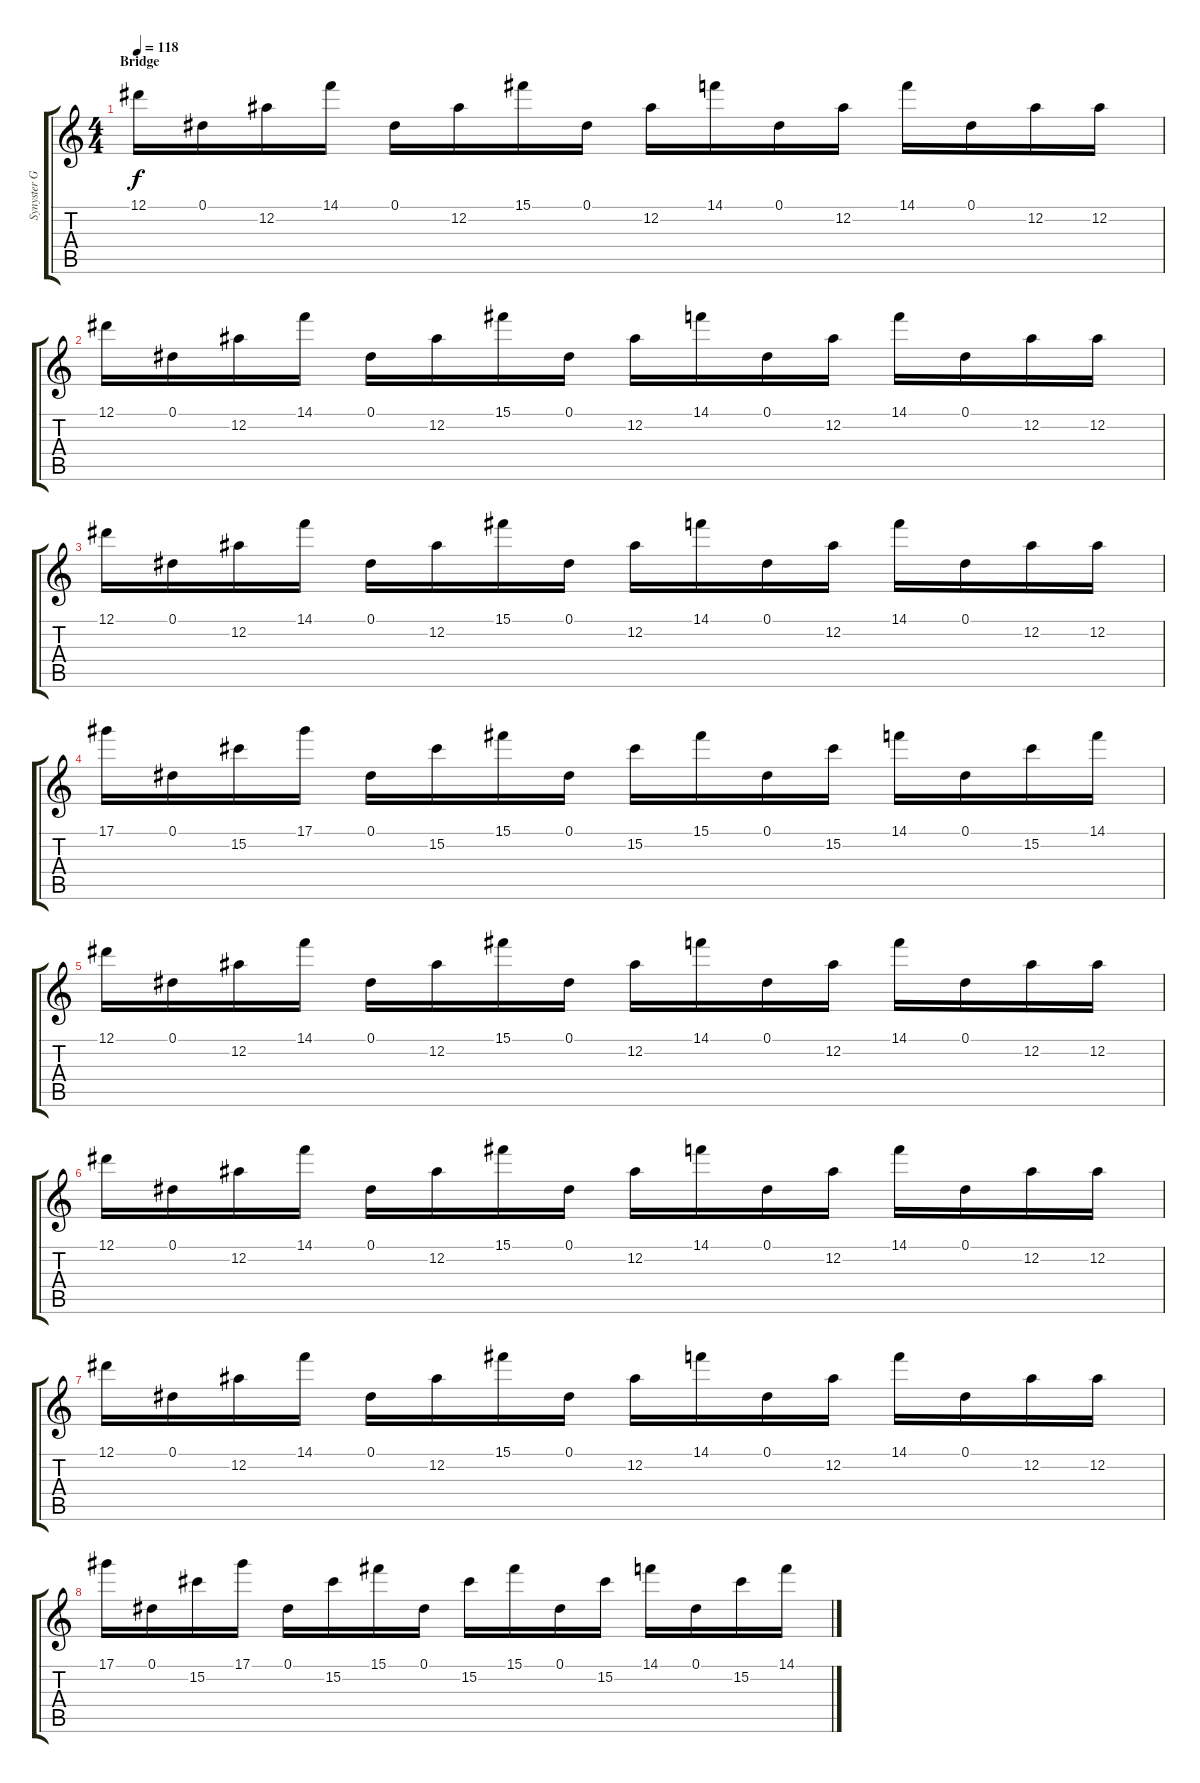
\track ("Synyster Gates" "Synyster G") {instrument distortionguitar}
\staff {score tabs}
\tuning (Eb4 Bb3 Gb3 Db3 Ab2 Db2) {hide}
\ts (4 4)
\section ("" "Bridge")
\tempo 118
\clef g2
\ks c
12.1.16{dy f volume 13} 0.1.16 12.2.16 14.1.16 0.1.16 12.2.16 15.1.16 0.1.16 12.2.16 14.1.16 0.1.16 12.2.16 14.1.16 0.1.16 12.2.16 12.2.16 |
12.1.16 0.1.16 12.2.16 14.1.16 0.1.16 12.2.16 15.1.16 0.1.16 12.2.16 14.1.16 0.1.16 12.2.16 14.1.16 0.1.16 12.2.16 12.2.16 |
12.1.16 0.1.16 12.2.16 14.1.16 0.1.16 12.2.16 15.1.16 0.1.16 12.2.16 14.1.16 0.1.16 12.2.16 14.1.16 0.1.16 12.2.16 12.2.16 |
17.1.16 0.1.16 15.2.16 17.1.16 0.1.16 15.2.16 15.1.16 0.1.16 15.2.16 15.1.16 0.1.16 15.2.16 14.1.16 0.1.16 15.2.16 14.1.16 |
12.1.16 0.1.16 12.2.16 14.1.16 0.1.16 12.2.16 15.1.16 0.1.16 12.2.16 14.1.16 0.1.16 12.2.16 14.1.16 0.1.16 12.2.16 12.2.16 |
12.1.16 0.1.16 12.2.16 14.1.16 0.1.16 12.2.16 15.1.16 0.1.16 12.2.16 14.1.16 0.1.16 12.2.16 14.1.16 0.1.16 12.2.16 12.2.16 |
12.1.16 0.1.16 12.2.16 14.1.16 0.1.16 12.2.16 15.1.16 0.1.16 12.2.16 14.1.16 0.1.16 12.2.16 14.1.16 0.1.16 12.2.16 12.2.16 |
17.1.16 0.1.16 15.2.16 17.1.16 0.1.16 15.2.16 15.1.16 0.1.16 15.2.16 15.1.16 0.1.16 15.2.16 14.1.16 0.1.16 15.2.16 14.1.16
